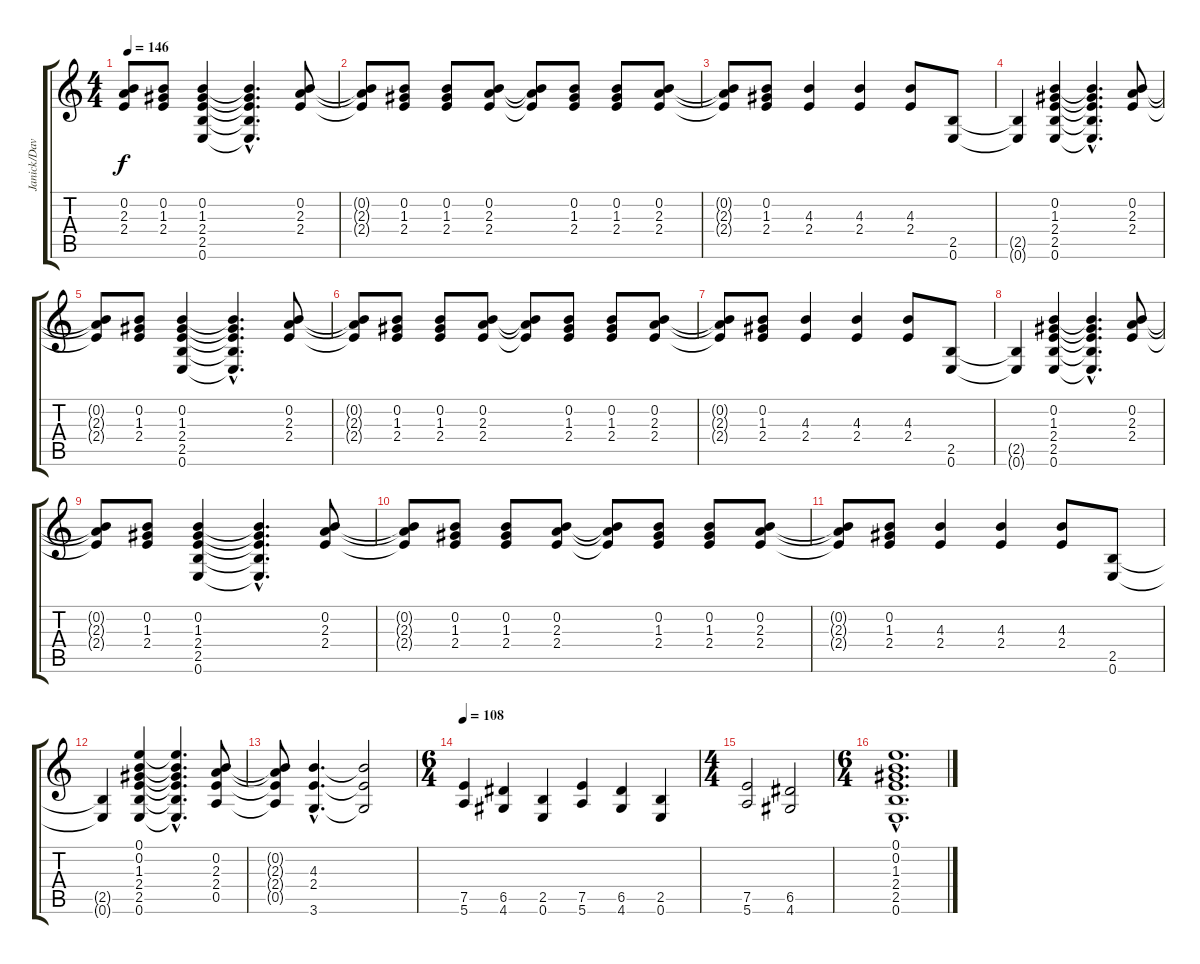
\track ("Janick/Dave" "Janick/Dav") {instrument distortionguitar}
\staff {score tabs}
\tuning (E4 B3 G3 D3 A2 E2) {hide}
\ts (4 4)
\tempo 146
\clef g2
\ks c
(0.2{t} 2.3{t} 2.4{t}).8{dy f} (0.2 1.3 2.4).8 (0.2 1.3 2.4 2.5 0.6).4 (0.2{hac t} 1.3{hac t} 2.4{hac t} 2.5{hac t} 0.6{hac t}).4{d} (0.2 2.3 2.4).8 |
(0.2{t} 2.3{t} 2.4{t}).8 (0.2 1.3 2.4).8 (0.2 1.3 2.4).8 (0.2 2.3 2.4).8 (0.2{t} 2.3{t} 2.4{t}).8 (0.2 1.3 2.4).8 (0.2 1.3 2.4).8 (0.2 2.3 2.4).8 |
(0.2{t} 2.3{t} 2.4{t}).8 (0.2 1.3 2.4).8 (4.3 2.4).4 (4.3 2.4).4 (4.3 2.4).8 (2.5 0.6).8 |
(2.5{t} 0.6{t}).4 (0.2 1.3 2.4 2.5 0.6).4 (0.2{hac t} 1.3{hac t} 2.4{hac t} 2.5{hac t} 0.6{hac t}).4{d} (0.2 2.3 2.4).8 |
(0.2{t} 2.3{t} 2.4{t}).8 (0.2 1.3 2.4).8 (0.2 1.3 2.4 2.5 0.6).4 (0.2{hac t} 1.3{hac t} 2.4{hac t} 2.5{hac t} 0.6{hac t}).4{d} (0.2 2.3 2.4).8 |
(0.2{t} 2.3{t} 2.4{t}).8 (0.2 1.3 2.4).8 (0.2 1.3 2.4).8 (0.2 2.3 2.4).8 (0.2{t} 2.3{t} 2.4{t}).8 (0.2 1.3 2.4).8 (0.2 1.3 2.4).8 (0.2 2.3 2.4).8 |
(0.2{t} 2.3{t} 2.4{t}).8 (0.2 1.3 2.4).8 (4.3 2.4).4 (4.3 2.4).4 (4.3 2.4).8 (2.5 0.6).8 |
(2.5{t} 0.6{t}).4 (0.2 1.3 2.4 2.5 0.6).4 (0.2{hac t} 1.3{hac t} 2.4{hac t} 2.5{hac t} 0.6{hac t}).4{d} (0.2 2.3 2.4).8 |
(0.2{t} 2.3{t} 2.4{t}).8 (0.2 1.3 2.4).8 (0.2 1.3 2.4 2.5 0.6).4 (0.2{hac t} 1.3{hac t} 2.4{hac t} 2.5{hac t} 0.6{hac t}).4{d} (0.2 2.3 2.4).8 |
(0.2{t} 2.3{t} 2.4{t}).8 (0.2 1.3 2.4).8 (0.2 1.3 2.4).8 (0.2 2.3 2.4).8 (0.2{t} 2.3{t} 2.4{t}).8 (0.2 1.3 2.4).8 (0.2 1.3 2.4).8 (0.2 2.3 2.4).8 |
(0.2{t} 2.3{t} 2.4{t}).8 (0.2 1.3 2.4).8 (4.3 2.4).4 (4.3 2.4).4 (4.3 2.4).8 (2.5 0.6).8 |
(2.5{t} 0.6{t}).4 (0.1 0.2 1.3 2.4 2.5 0.6).4 (0.1{hac t} 0.2{hac t} 1.3{hac t} 2.4{hac t} 2.5{hac t} 0.6{hac t}).4{d} (0.2 2.3 2.4 0.5).8 |
(0.2{t} 2.3{t} 2.4{t} 0.5{t}).8 (4.3{hac} 2.4{hac} 3.6{hac}).4{d} (4.3{t} 2.4{t} 3.6{t}).2 |
\ts (6 4)
\tempo 108
(7.5 5.6).4 (6.5 4.6).4 (2.5 0.6).4 (7.5 5.6).4 (6.5 4.6).4 (2.5 0.6).4 |
\ts (4 4)
(7.5 5.6).2 (6.5 4.6).2 |
\ts (6 4)
(0.1{hac} 0.2{hac} 1.3{hac} 2.4{hac} 2.5{hac} 0.6{hac}).1{d}
